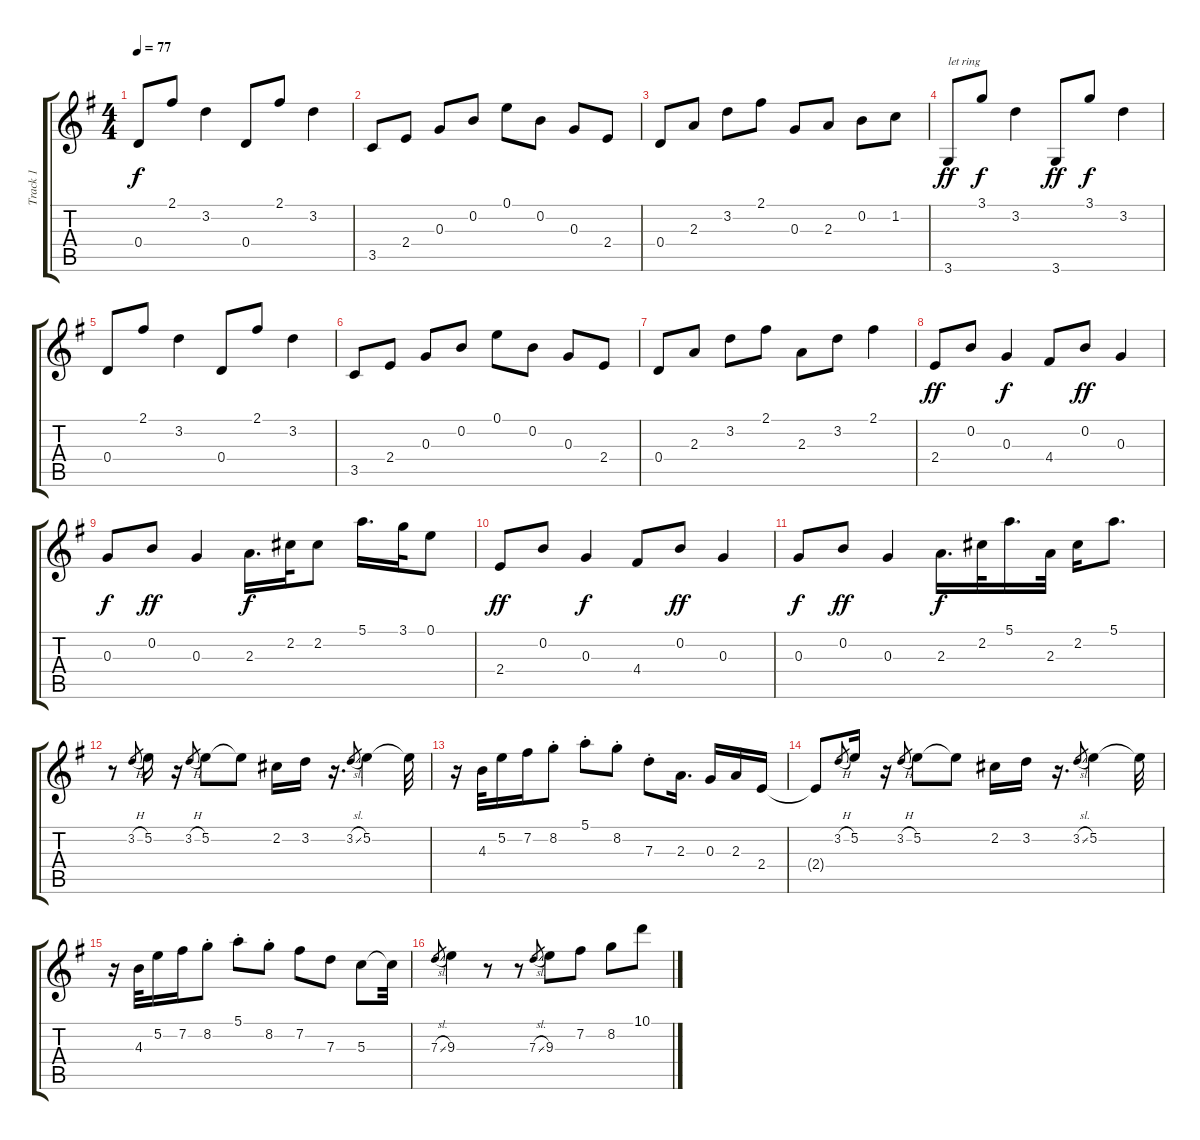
\track ("Track 1" "Track 1") {instrument acousticguitarsteel}
\staff {score tabs}
\tuning (E4 B3 G3 D3 A2 E2) {hide}
\ts (4 4)
\tempo 77
\clef g2
\ks g
0.4.8{dy f} 2.1.8 3.2.4 0.4.8 2.1.8 3.2.4 |
3.5.8 2.4.8 0.3.8 0.2.8 0.1.8 0.2.8 0.3.8 2.4.8 |
0.4.8 2.3.8 3.2.8 2.1.8 0.3.8 2.3.8 0.2.8 1.2.8 |
3.6.8{txt "let ring" dy ff} 3.1.8{dy f} 3.2.4 3.6.8{dy ff} 3.1.8{dy f} 3.2.4 |
0.4.8 2.1.8 3.2.4 0.4.8 2.1.8 3.2.4 |
3.5.8 2.4.8 0.3.8 0.2.8 0.1.8 0.2.8 0.3.8 2.4.8 |
0.4.8 2.3.8 3.2.8 2.1.8 2.3.8 3.2.8 2.1.4 |
2.4.8{dy ff} 0.2.8 0.3.4{dy f} 4.4.8 0.2.8{dy ff} 0.3.4 |
0.3.8{dy f} 0.2.8{dy ff} 0.3.4 2.3.16{d dy f} 2.2.32 2.2.8 5.1.16{d} 3.1.32 0.1.8 |
2.4.8{dy ff} 0.2.8 0.3.4{dy f} 4.4.8 0.2.8{dy ff} 0.3.4 |
0.3.8{dy f} 0.2.8{dy ff} 0.3.4 2.3.16{d dy f} 2.2.32 5.1.16{d} 2.3.32 2.2.16 5.1.8{d} |
r.8 3.2{h}.8{gr} 5.2.16 r.16 3.2{h}.8{gr} 5.2.8 5.2{t}.8 2.2.16 3.2.16 r.16{d} 3.2{sl}.8{gr} 5.2.4 5.2{t}.32 |
r.16 4.3.32 5.2.16 7.2.16 8.2{st}.8 5.1{st}.8 8.2{st}.8 7.3{st}.8 2.3.16{d} 0.3.16 2.3.16 2.4.16 |
2.4{t}.8 3.2{h}.8{gr} 5.2.16 r.16 3.2{h}.8{gr} 5.2.8 5.2{t}.8 2.2.16 3.2.16 r.16{d} 3.2{sl}.8{gr} 5.2.4 5.2{t}.32 |
r.16 4.3.32 5.2.16 7.2.16 8.2{st}.8 5.1{st}.8 8.2{st}.8 7.2.8 7.3.8 5.3.8 5.3{t}.32 |
7.3{sl}.8{gr} 9.3.4{instrument overdrivenguitar} r.8 r.8 7.3{sl}.8{gr} 9.3.8 7.2.8 8.2.8 10.1.8
